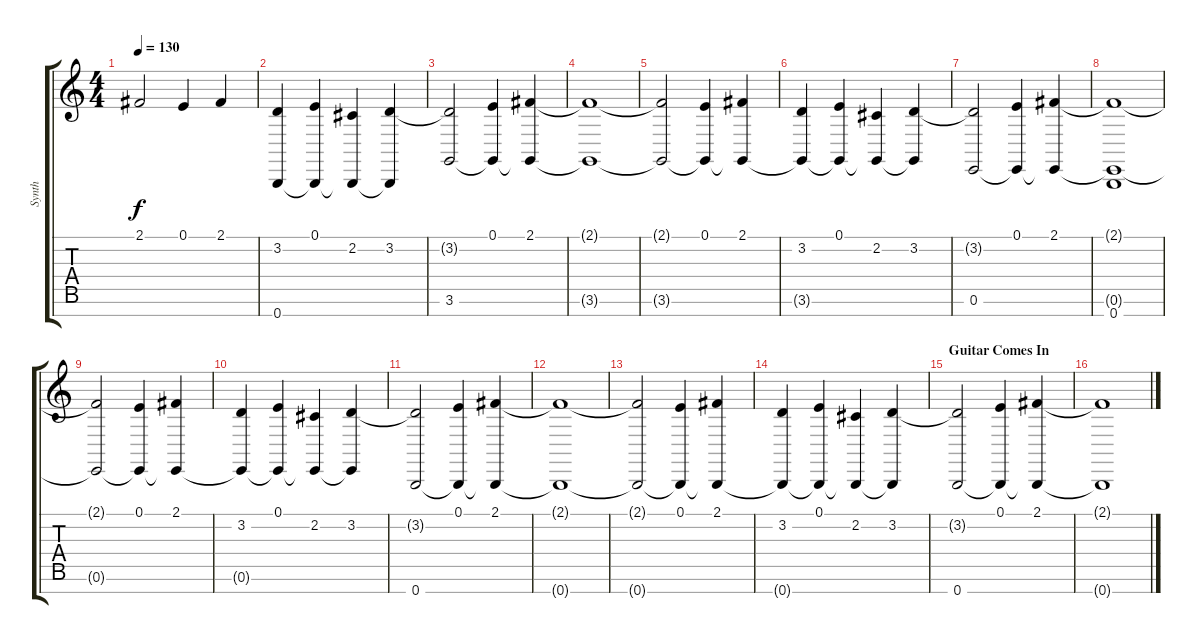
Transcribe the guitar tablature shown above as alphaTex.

\track ("Synth" "Synth") {instrument choiraahs}
\staff {score tabs}
\tuning (E4 B3 G3 D3 A2 E2 B1) {hide}
\ts (4 4)
\tempo 130
\clef g2
\ks c
2.1{t}.2{dy f} 0.1.4 2.1.4 |
(3.2 0.7{t}).4 (0.1 0.7{t}).4 (2.2 0.7{t}).4 (3.2 0.7{t}).4 |
(3.2{t} 3.6).2 (0.1 3.6{t}).4 (2.1 3.6{t}).4 |
(2.1{t} 3.6{t}).1 |
(2.1{t} 3.6{t}).2 (0.1 3.6{t}).4 (2.1 3.6{t}).4 |
(3.2 3.6{t}).4 (0.1 3.6{t}).4 (2.2 3.6{t}).4 (3.2 3.6{t}).4 |
(3.2{t} 0.6).2 (0.1 0.6{t}).4 (2.1 0.6{t}).4 |
(2.1{t} 0.6{t} 0.7).1 |
(2.1{t} 0.6{t}).2 (0.1 0.6{t}).4 (2.1 0.6{t}).4 |
(3.2 0.6{t}).4 (0.1 0.6{t}).4 (2.2 0.6{t}).4 (3.2 0.6{t}).4 |
(3.2{t} 0.7).2 (0.1 0.7{t}).4 (2.1 0.7{t}).4 |
(2.1{t} 0.7{t}).1 |
(2.1{t} 0.7{t}).2 (0.1 0.7{t}).4 (2.1 0.7{t}).4 |
(3.2 0.7{t}).4 (0.1 0.7{t}).4 (2.2 0.7{t}).4 (3.2 0.7{t}).4 |
\section ("" "Guitar Comes In")
(3.2{t} 0.7).2 (0.1 0.7{t}).4 (2.1 0.7{t}).4 |
(2.1{t} 0.7{t}).1
